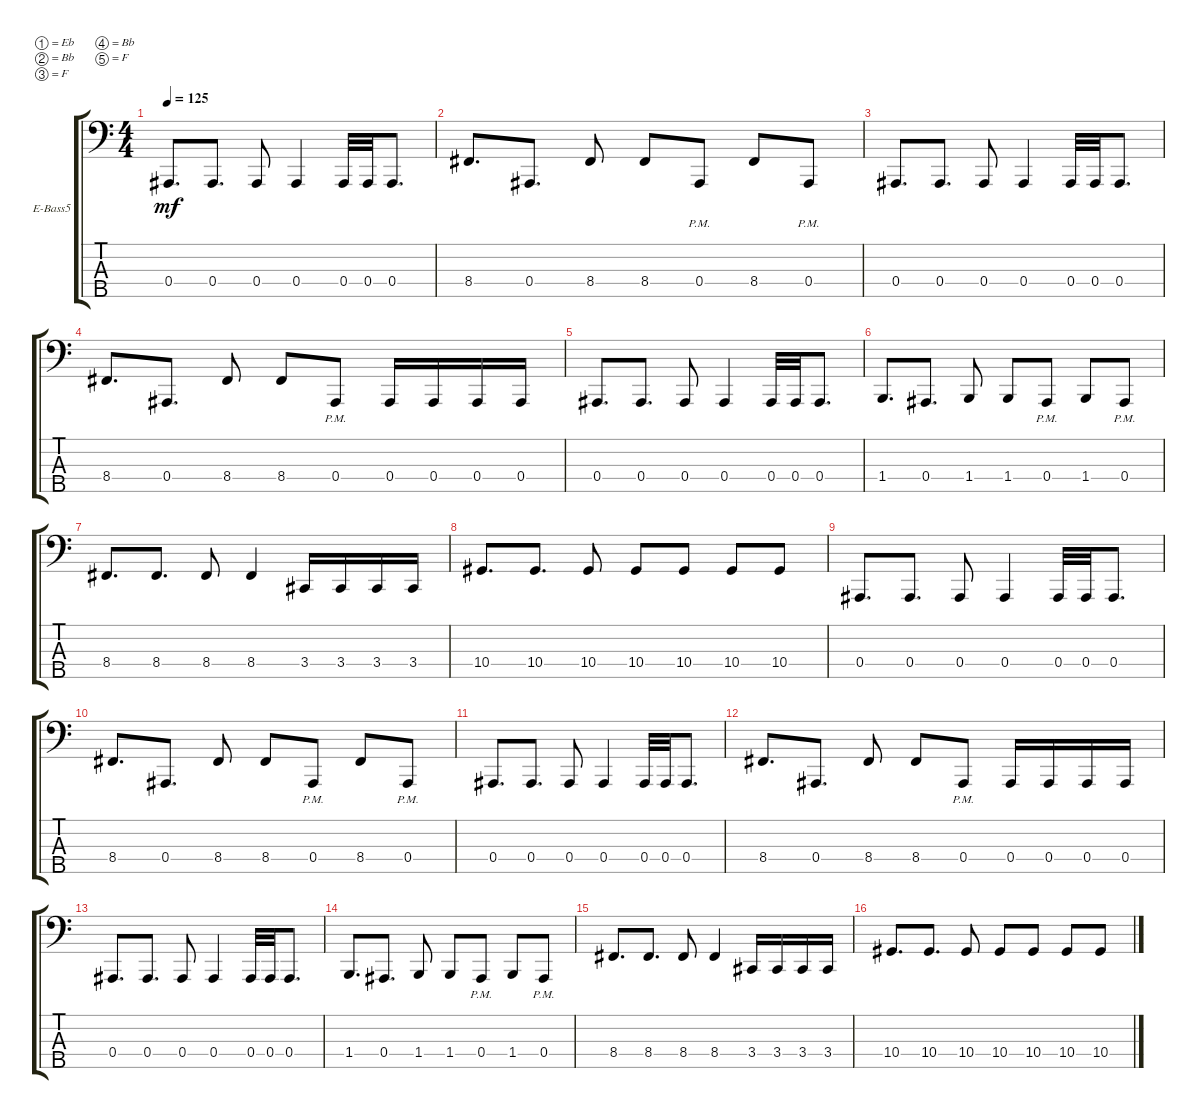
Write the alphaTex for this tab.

\defaultSystemsLayout 4
\bracketExtendMode groupsimilarinstruments
\firstSystemTrackNameOrientation horizontal
\otherSystemsTrackNameOrientation horizontal
\track ("Electric Bass" "E-Bass5") {instrument electricbassfinger}
\staff {score tabs}
\tuning (Eb2 Bb1 F1 Bb0 F0)
\ts (4 4)
\tempo 125
\clef f4
\ks c
0.4.8{d dy mf instrument electricbassfinger} 0.4.8{d} 0.4.8 0.4.4 0.4.32 0.4.32 0.4.8{d} |
8.4.8{d} 0.4.8{d} 8.4.8 8.4.8 0.4{pm}.8 8.4.8 0.4{pm}.8 |
0.4.8{d} 0.4.8{d} 0.4.8 0.4.4 0.4.32 0.4.32 0.4.8{d} |
8.4.8{d} 0.4.8{d} 8.4.8 8.4.8 0.4{pm}.8 0.4.16 0.4.16 0.4.16 0.4.16 |
0.4.8{d} 0.4.8{d} 0.4.8 0.4.4 0.4.32 0.4.32 0.4.8{d} |
1.4.8{d} 0.4.8{d} 1.4.8 1.4.8 0.4{pm}.8 1.4.8 0.4{pm}.8 |
8.4.8{d} 8.4.8{d} 8.4.8 8.4.4 3.4.16 3.4.16 3.4.16 3.4.16 |
10.4.8{d} 10.4.8{d} 10.4.8 10.4.8 10.4.8 10.4.8 10.4.8 |
0.4.8{d} 0.4.8{d} 0.4.8 0.4.4 0.4.32 0.4.32 0.4.8{d} |
8.4.8{d} 0.4.8{d} 8.4.8 8.4.8 0.4{pm}.8 8.4.8 0.4{pm}.8 |
0.4.8{d} 0.4.8{d} 0.4.8 0.4.4 0.4.32 0.4.32 0.4.8{d} |
8.4.8{d} 0.4.8{d} 8.4.8 8.4.8 0.4{pm}.8 0.4.16 0.4.16 0.4.16 0.4.16 |
0.4.8{d} 0.4.8{d} 0.4.8 0.4.4 0.4.32 0.4.32 0.4.8{d} |
1.4.8{d} 0.4.8{d} 1.4.8 1.4.8 0.4{pm}.8 1.4.8 0.4{pm}.8 |
8.4.8{d} 8.4.8{d} 8.4.8 8.4.4 3.4.16 3.4.16 3.4.16 3.4.16 |
10.4.8{d} 10.4.8{d} 10.4.8 10.4.8 10.4.8 10.4.8 10.4.8
